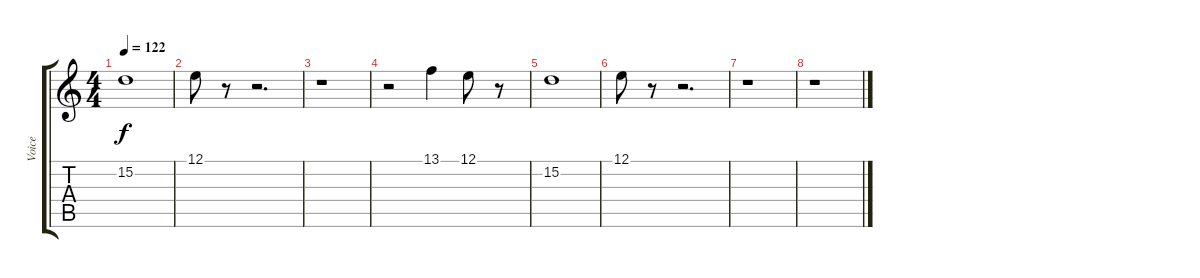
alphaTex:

\track ("Voice" "Voice") {instrument frenchhorn}
\staff {score tabs}
\tuning (E4 B3 G3 D3 A2 E2) {hide}
\ts (4 4)
\tempo 122
\clef g2
\ks c
15.2.1{dy f} |
12.1.8 r.8 r.2{d} |
r.1 |
r.2 13.1.4 12.1.8 r.8 |
15.2.1 |
12.1.8 r.8 r.2{d} |
r.1 |
r.1
